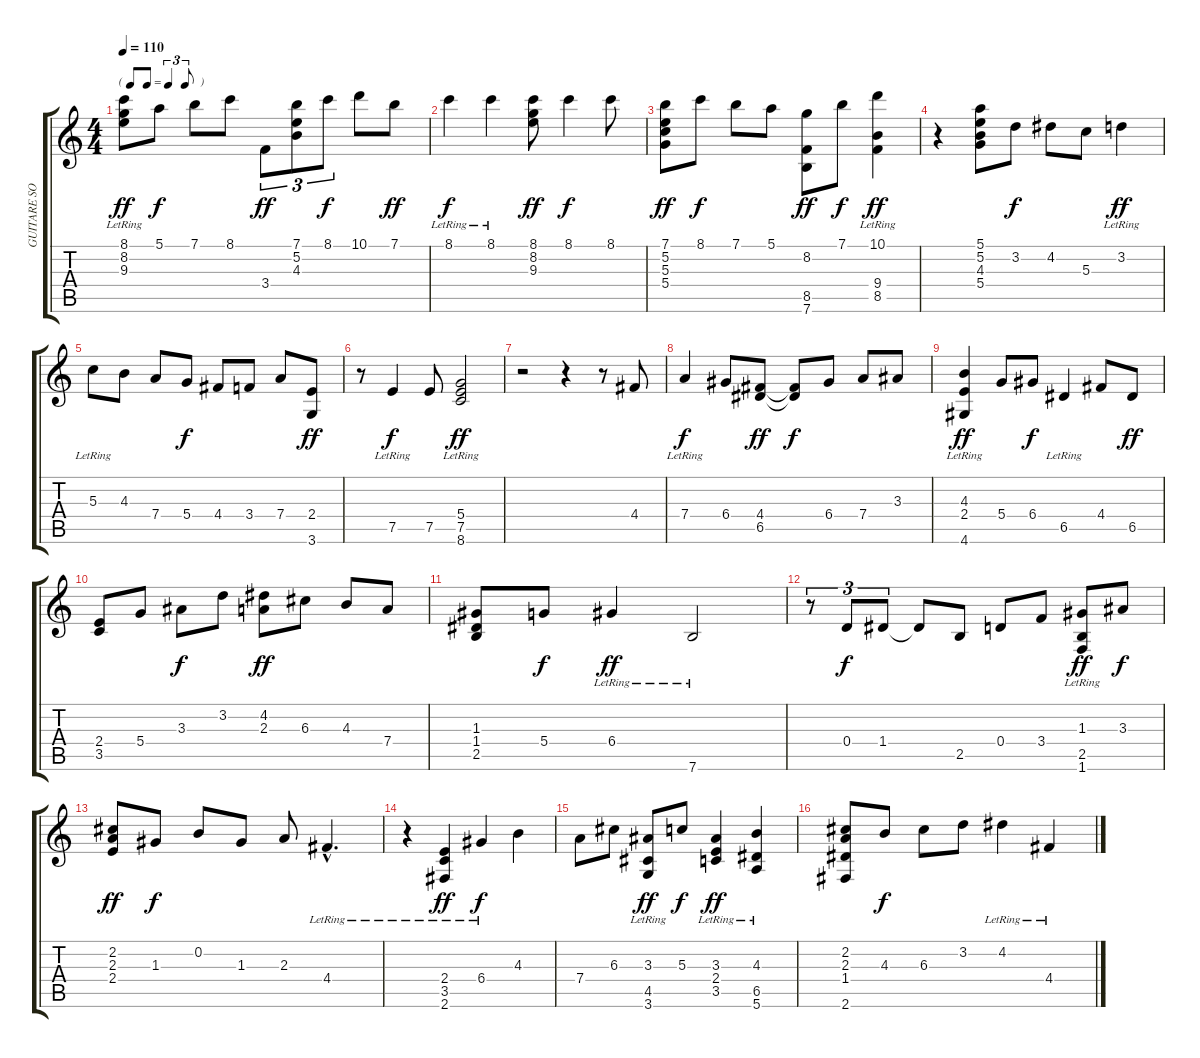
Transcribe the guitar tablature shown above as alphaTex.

\track ("GUITARE SOLO" "GUITARE SO") {instrument acousticguitarsteel}
\staff {score tabs}
\tuning (E4 B3 G3 D3 A2 E2) {hide}
\ts (4 4)
\tf triplet8th
\tempo 110
\clef g2
\ks c
(8.1 8.2 9.3{lr}).8{dy ff} 5.1.8{dy f} 7.1.8 8.1.8 3.4.8{tu (3 2) dy ff} (7.1 5.2 4.3).8{tu (3 2)} 8.1.8{tu (3 2) dy f} 10.1.8 7.1.8{dy ff} |
8.1{lr}.4{dy f} 8.1{lr}.4 (8.1 8.2 9.3).8{dy ff} 8.1.4{dy f} 8.1.8 |
(7.1 5.2 5.3 5.4).8{dy ff} 8.1.8{dy f} 7.1.8 5.1.8 (8.2 8.5 7.6).8{dy ff} 7.1.8{dy f} (10.1{lr} 9.4 8.5{lr}).4{dy ff} |
r.4 (5.1 5.2 4.3 5.4).8 3.2.8{dy f} 4.2.8 5.3.8 3.2{lr}.4{dy ff} |
5.3{lr}.8 4.3.8 7.4.8 5.4.8{dy f} 4.4.8 3.4.8 7.4.8 (2.4 3.6).8{dy ff} |
r.8 7.5{lr}.4{dy f} 7.5.8 (5.4 7.5 8.6{lr}).2{dy ff} |
r.2 r.4 r.8 4.4.8 |
7.4{lr}.4{dy f} 6.4.8 (4.4 6.5).8{dy ff} (4.4{t} 6.5{t}).8{dy f} 6.4.8 7.4.8 3.3.8 |
(4.3 2.4 4.6{lr}).4{dy ff} 5.4.8 6.4.8{dy f} 6.5{lr}.4 4.4.8 6.5.8{dy ff} |
(2.4 3.5).8 5.4.8 3.3.8{dy f} 3.2.8 (4.2 2.3).8{dy ff} 6.3.8 4.3.8 7.4.8 |
(1.3 1.4 2.5).8 5.4.8{dy f} 6.4{lr}.4{dy ff} 7.6{lr}.2 |
r.8{tu (3 2)} 0.4.8{tu (3 2) dy f} 1.4.8{tu (3 2)} 1.4{t}.8 2.5.8 0.4.8 3.4.8 (1.3 2.5 1.6{lr}).8{dy ff} 3.3.8{dy f} |
(2.2 2.3 2.4).8{dy ff} 1.3.8{dy f} 0.2.8 1.3.8 2.3.8 4.4{hac lr}.4{d} |
r.4 (2.4 3.5 2.6{lr}).4{dy ff} 6.4{lr}.4{dy f} 4.3.4 |
7.4.8 6.3.8 (3.3 4.5 3.6{lr}).8{dy ff} 5.3.8{dy f} (3.3 2.4 3.5{lr}).4{dy ff} (4.3 6.5 5.6{lr}).4 |
(2.2 2.3 1.4 2.6).8 4.3.8{dy f} 6.3.8 3.2.8 4.2{lr}.4 4.4{lr}.4
